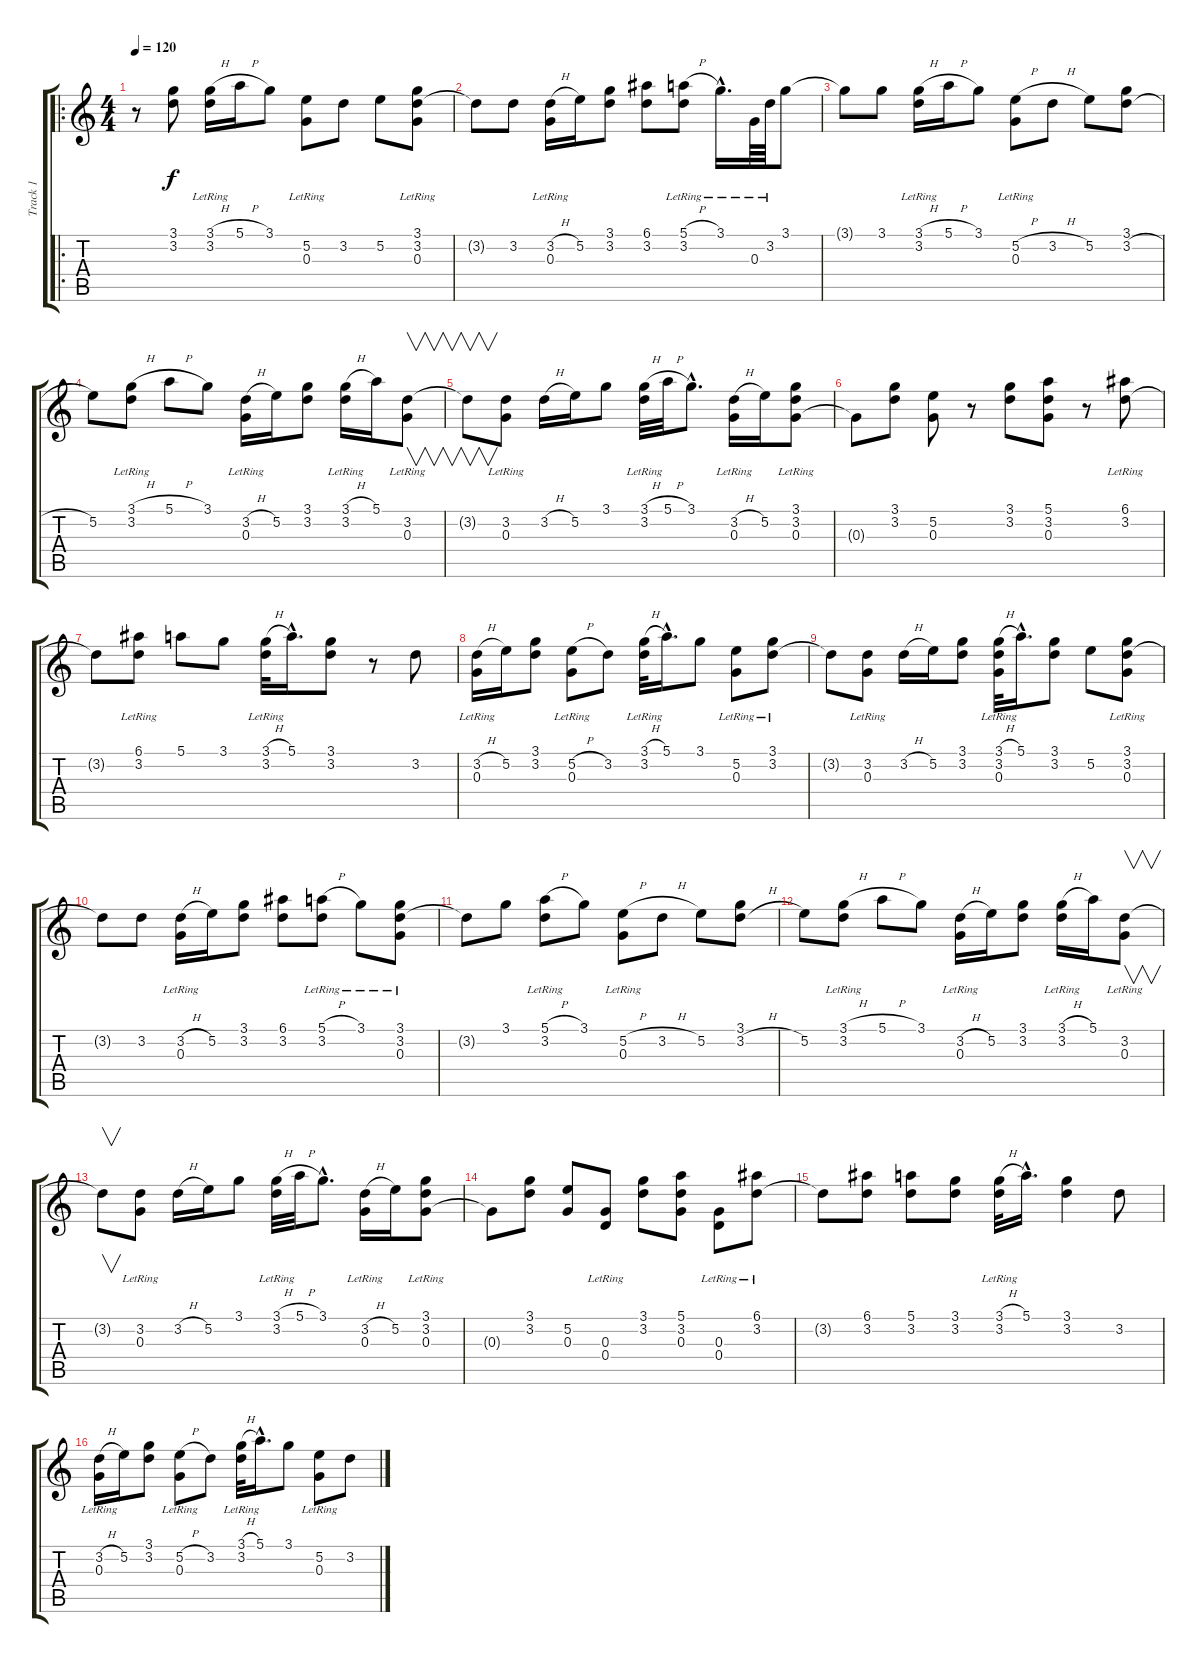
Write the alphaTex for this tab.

\track ("Track 1" "Track 1") {instrument acousticguitarsteel}
\staff {score tabs}
\tuning (E4 B3 G3 D3 A2 E2) {hide}
\ro
\ts (4 4)
\tempo 120
\clef g2
\ks c
r.8{dy f instrument acousticguitarsteel} (3.1 3.2).8 (3.1{h} 3.2{lr}).16 5.1{h}.16 3.1.8 (5.2 0.3{lr}).8 3.2.8 5.2.8 (3.1{lr} 3.2 0.3{lr}).8 |
3.2{t}.8 3.2.8 (3.2{h} 0.3{lr}).16 5.2.16 (3.1 3.2).8 (6.1 3.2).8 (5.1{h} 3.2{lr}).8 3.1{hac lr}.16{d} 0.3{lr}.64 3.2{lr}.64 3.1.8 |
3.1{t}.8 3.1.8 (3.1{h} 3.2{lr}).16 5.1{h}.16 3.1.8 (5.2{h} 0.3{lr}).8 3.2{h}.8 5.2.8 (3.1 3.2{h}).8 |
5.2.8 (3.1{h} 3.2{lr}).8 5.1{h}.8 3.1.8 (3.2{h} 0.3{lr}).16 5.2.16 (3.1 3.2).8 (3.1{h} 3.2{lr}).16 5.1.16 (3.2 0.3{lr}).8{v} |
3.2{t}.8{v} (3.2 0.3{lr}).8 3.2{h}.16 5.2.16 3.1.8 (3.1{h} 3.2{lr}).32 5.1{h}.32 3.1{hac}.8{d} (3.2{h} 0.3{lr}).16 5.2.16 (3.1{lr} 3.2{lr} 0.3).8 |
0.3{t}.8 (3.1 3.2).8 (5.2 0.3).8 r.8 (3.1 3.2).8 (5.1 3.2 0.3).8 r.8 (6.1{lr} 3.2).8 |
3.2{t}.8 (6.1 3.2{lr}).8 5.1.8 3.1.8 (3.1{h} 3.2{lr}).32 5.1{hac}.16{d} (3.1 3.2).8 r.8 3.2.8 |
(3.2{h} 0.3{lr}).16 5.2.16 (3.1 3.2).8 (5.2{h} 0.3{lr}).8 3.2.8 (3.1{h} 3.2{lr}).32 5.1{hac}.16{d} 3.1.8 (5.2 0.3{lr}).8 (3.1{lr} 3.2).8 |
\section ("" "")
3.2{t}.8 (3.2 0.3{lr}).8 3.2{h}.16 5.2.16 (3.1 3.2).8 (3.1{h} 3.2{lr} 0.3{lr}).32 5.1{hac}.16{d} (3.1 3.2).8 5.2.8 (3.1{lr} 3.2 0.3{lr}).8 |
3.2{t}.8 3.2.8 (3.2{h} 0.3{lr}).16 5.2.16 (3.1 3.2).8 (6.1 3.2).8 (5.1{h} 3.2{lr}).8 3.1{lr}.8 (3.1{lr} 3.2 0.3{lr}).8 |
3.2{t}.8 3.1.8 (5.1{h} 3.2{lr}).8 3.1.8 (5.2{h} 0.3{lr}).8 3.2{h}.8 5.2.8 (3.1 3.2{h}).8 |
5.2.8 (3.1{h} 3.2{lr}).8 5.1{h}.8 3.1.8 (3.2{h} 0.3{lr}).16 5.2.16 (3.1 3.2).8 (3.1{h} 3.2{lr}).16 5.1.16 (3.2 0.3{lr}).8{v} |
3.2{t}.8{v} (3.2 0.3{lr}).8 3.2{h}.16 5.2.16 3.1.8 (3.1{h} 3.2{lr}).32 5.1{h}.32 3.1{hac}.8{d} (3.2{h} 0.3{lr}).16 5.2.16 (3.1{lr} 3.2{lr} 0.3).8 |
0.3{t}.8 (3.1 3.2).8 (5.2 0.3).8 (0.3{lr} 0.4{lr}).8 (3.1 3.2).8 (5.1 3.2 0.3).8 (0.3{lr} 0.4{lr}).8 (6.1{lr} 3.2).8 |
3.2{t}.8 (6.1 3.2).8 (5.1 3.2).8 (3.1 3.2).8 (3.1{h} 3.2{lr}).32 5.1{hac}.16{d} (3.1 3.2).4 3.2.8 |
(3.2{h} 0.3{lr}).16 5.2.16 (3.1 3.2).8 (5.2{h} 0.3{lr}).8 3.2.8 (3.1{h} 3.2{lr}).32 5.1{hac}.16{d} 3.1.8 (5.2 0.3{lr}).8 3.2.8
